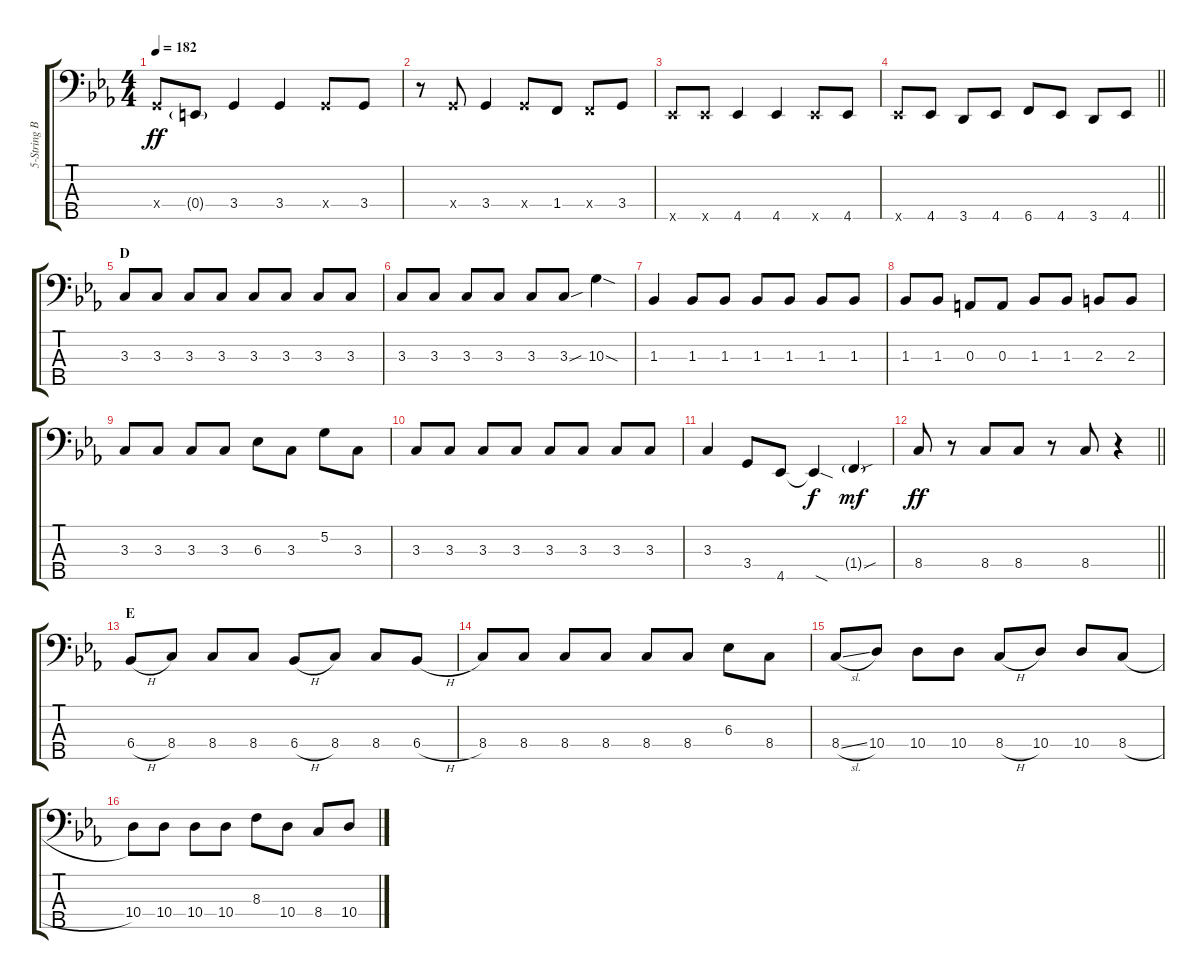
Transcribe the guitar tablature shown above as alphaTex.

\track ("5-String Bass" "5-String B") {instrument electricbasspick}
\staff {score tabs}
\tuning (G2 D2 A1 E1 B0) {hide}
\ts (4 4)
\tempo 182
\clef f4
\ks eb
3.4{x}.8{dy ff} 0.4{g}.8 3.4.4 3.4.4 3.4{x}.8 3.4.8 |
r.8 3.4{x}.8 3.4.4 3.4{x}.8 1.4.8 1.4{x}.8 3.4.8 |
4.5{x}.8 4.5{x}.8 4.5.4 4.5.4 4.5{x}.8 4.5.8 |
\barLineRight lightlight
4.5{x}.8 4.5.8 3.5.8 4.5.8 6.5.8 4.5.8 3.5.8 4.5.8 |
\section ("" "D")
3.3.8 3.3.8 3.3.8 3.3.8 3.3.8 3.3.8 3.3.8 3.3.8 |
3.3.8 3.3.8 3.3.8 3.3.8 3.3.8 3.3{sou}.8 10.3{sod}.4 |
1.3.4 1.3.8 1.3.8 1.3.8 1.3.8 1.3.8 1.3.8 |
1.3.8 1.3.8 0.3.8 0.3.8 1.3.8 1.3.8 2.3.8 2.3.8 |
3.3.8 3.3.8 3.3.8 3.3.8 6.3.8 3.3.8 5.2.8 3.3.8 |
3.3.8 3.3.8 3.3.8 3.3.8 3.3.8 3.3.8 3.3.8 3.3.8 |
3.3.4 3.4.8 4.5.8 4.5{sod t}.4{dy f} 1.4{sou g}.4{dy mf} |
\barLineRight lightlight
8.4.8{dy ff} r.8 8.4.8 8.4.8 r.8 8.4.8 r.4 |
\section ("" "E")
6.4{h}.8 8.4.8 8.4.8 8.4.8 6.4{h}.8 8.4.8 8.4.8 6.4{h}.8 |
8.4.8 8.4.8 8.4.8 8.4.8 8.4.8 8.4.8 6.3.8 8.4.8 |
8.4{sl}.8 10.4.8 10.4.8 10.4.8 8.4{h}.8 10.4.8 10.4.8 8.4{h}.8 |
10.4.8 10.4.8 10.4.8 10.4.8 8.3.8 10.4.8 8.4.8 10.4.8
